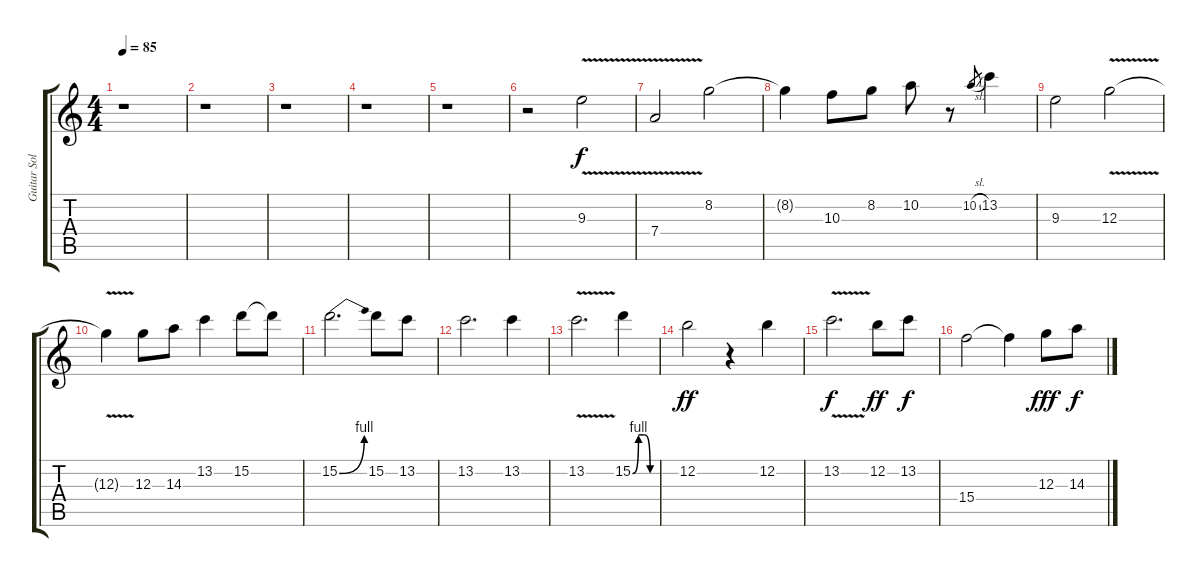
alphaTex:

\track ("Guitar Solo" "Guitar Sol") {instrument overdrivenguitar}
\staff {score tabs}
\tuning (E4 B3 G3 D3 A2 E2) {hide}
\ts (4 4)
\tempo 85
\clef g2
\ks c
r.1{dy f} |
r.1 |
r.1 |
r.1 |
r.1 |
r.2 9.3{v}.2 |
7.4{v}.2 8.2.2 |
8.2{t}.4 10.3.8 8.2.8 10.2.8 r.8 10.2{sl}.8{gr} 13.2.4 |
9.3.2 12.3{v}.2 |
12.3{t}.4 12.3.8 14.3.8 13.2.4 15.2.8 15.2{t}.8 |
15.2{be (bend 0 0 60 4)}.2{d} 15.2.8 13.2.8 |
13.2.2{d} 13.2.4 |
13.2{v}.2{d} 15.2{be (custom 0 0 15 4 30 4 45 0 60 0)}.4 |
12.2.2{dy ff} r.4 12.2.4 |
13.2{v}.2{d dy f} 12.2.8{dy ff} 13.2.8{dy f} |
15.4.2 15.4{t}.4 12.3.8{dy fff} 14.3.8{dy f}
